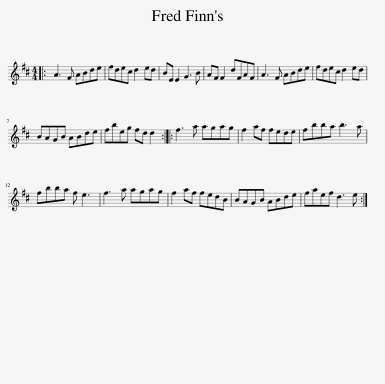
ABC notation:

X:1
L:1/8
M:4/4
I:linebreak $
K:D
V:1 treble
V:1
|: A3 F ABde | fdec d2 ed | BE E2 G3 B | AF F2 dFAF | A3 F ABde | %5
 fdec d2 ed |$ BAGB ABde | fbeg fd d2 :: f3 a agag | f2 af fede | %10
 fbba b3 a |$ fbba f e3 | f3 a agag | f2 af fedB | BAGB ABde | %15
 faef d3 e :| %16
